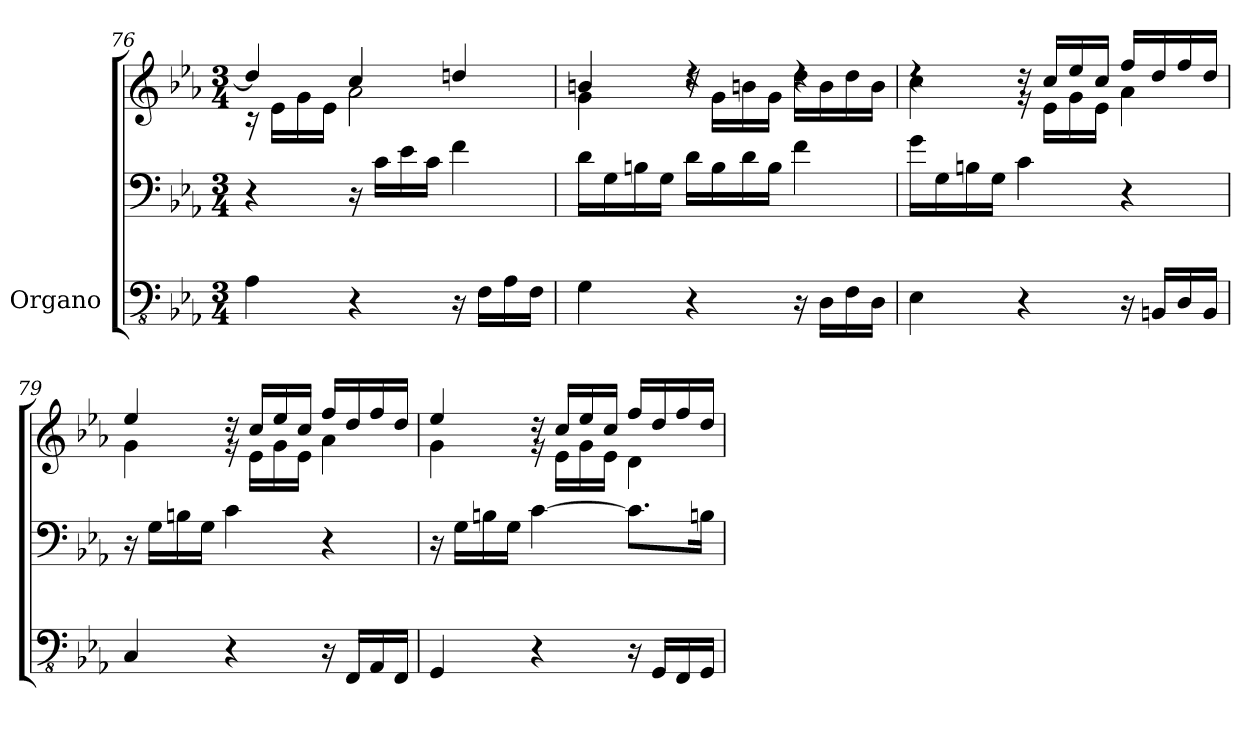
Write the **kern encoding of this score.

**kern	**kern	**kern
*part1	*part1	*part1
*staff3	*staff2	*staff1
*I"Organo	*	*
*clefFv4	*clefF4	*clefG2
*k[b-e-a-]	*k[b-e-a-]	*k[b-e-a-]
*M3/4	*M3/4	*M3/4
=76	=76	=76
*	*	*^
4AA-\	4r	4dd-/]	16r
.	.	.	16e-\LL
.	.	.	16g\
.	.	.	16e-\JJ
4r	16r	4cc/	2a-\
.	16c\LL	.	.
.	16e-\	.	.
.	16c\JJ	.	.
16r	4f\	4ddn/	.
16FF\LL	.	.	.
16AA-\	.	.	.
16FF\JJ	.	.	.
=77	=77	=77	=77
4GG\	16d\LL	4bn/	4g\
.	16G\	.	.
.	16Bn\	.	.
.	16G\JJ	.	.
4r	16d\LL	4rdd	16rdd
.	16B\	.	16g\LL
.	16d\	.	16bn\
.	16B\JJ	.	16g\JJ
16r	4f\	4rdd	16dd\LL
16DD\LL	.	.	16b\
16FF\	.	.	16dd\
16DD\JJ	.	.	16b\JJ
=78	=78	=78	=78
4EE-\	16g\LL	4rdd	4cc\
.	16G\	.	.
.	16Bn\	.	.
.	16G\JJ	.	.
4r	4c\	16rg	16rdd
.	.	16cc/LL	16e-\LL
.	.	16ee-/	16g\
.	.	16cc/JJ	16e-\JJ
16r	4r	16ff/LL	4a-\
16BBBn/LL	.	16dd/	.
16DD/	.	16ff/	.
16BBB/JJ	.	16dd/JJ	.
!!LO:PB:g=z	!!
=79	=79	=79	=79
4CC/	16r	4ee-/	4g\
.	16G\LL	.	.
.	16Bn\	.	.
.	16G\JJ	.	.
4r	4c\	16rg	16rdd
.	.	16cc/LL	16e-\LL
.	.	16ee-/	16g\
.	.	16cc/JJ	16e-\JJ
16r	4r	16ff/LL	4a-\
16FFF/LL	.	16dd/	.
16AAA-/	.	16ff/	.
16FFF/JJ	.	16dd/JJ	.
=80	=80	=80	=80
4GGG/	16r	4ee-/	4g\
.	16G\LL	.	.
.	16Bn\	.	.
.	16G\JJ	.	.
4r	[4c\	16rg	16rdd
.	.	16cc/LL	16e-\LL
.	.	16ee-/	16g\
.	.	16cc/JJ	16e-\JJ
16r	8.c\L]	16ff/LL	4d\
16GGG/LL	.	16dd/	.
16FFF/	.	16ff/	.
16GGG/JJ	16Bn\Jk	16dd/JJ	.
*	*	*v	*v
=	=	=
*-	*-	*-
